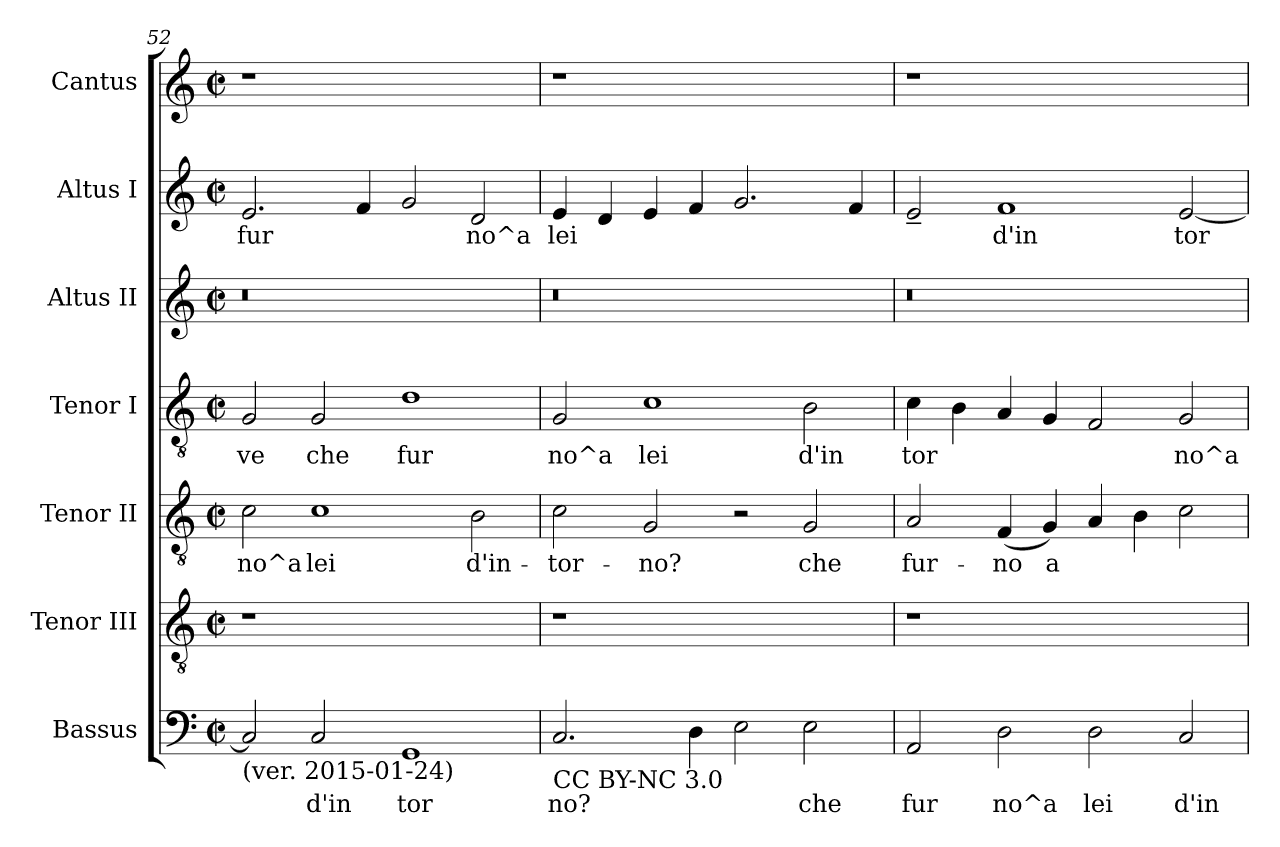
**kern	**text	**kern	**kern	**text	**kern	**text	**kern	**kern	**text	**kern
*part7	*part7	*part6	*part5	*part5	*part4	*part4	*part3	*part2	*part2	*part1
*staff7	*staff7	*staff6	*staff5	*staff5	*staff4	*staff4	*staff3	*staff2	*staff2	*staff1
*I"Bassus	*	*I"Tenor III	*I"Tenor II	*	*I"Tenor I	*	*I"Altus II	*I"Altus I	*	*I"Cantus
*clefF4	*	*clefGv2	*clefGv2	*	*clefGv2	*	*clefG2	*clefG2	*	*clefG2
*k[]	*	*k[]	*k[]	*	*k[]	*	*k[]	*k[]	*	*k[]
*C:	*	*C:	*C:	*	*C:	*	*C:	*C:	*	*C:
*M2/2	*	*M2/2	*M2/2	*	*M2/2	*	*M2/2	*M2/2	*	*M2/2
*met(c|)	*	*met(c|)	*met(c|)	*	*met(c|)	*	*met(c|)	*met(c|)	*	*met(c|)
=52	=52	=52	=52	=52	=52	=52	=52	=52	=52	=52
!LO:TX:b:t=(ver. 2015-01-24)	!	!	!	!	!	!	!	!	!	!
!	!LO:LY:b:cj	!	!	!LO:LY:b:cj	!	!LO:LY:b:cj	!	!	!LO:LY:b:cj	!
2C/]	.	1r	2c\	-no^a	2G/	ve	0r	2.e/	fur	1r
!	!LO:LY:b:cj	!	!	!LO:LY:b:cj	!	!LO:LY:b:cj	!	!	!	!
2C/	d'in	.	1c	lei	2G/	che	.	.	.	.
!	!	!	!	!	!	!	!	!	!LO:LY:b:cj	!
.	.	.	.	.	.	.	.	4f/	.	.
!	!LO:LY:b:cj	!	!	!	!	!LO:LY:b:cj	!	!	!LO:LY:b:cj	!
1GG	tor	1ryy	.	.	1d	fur	.	2g/	.	1ryy
!	!	!	!	!LO:LY:b:cj	!	!	!	!	!LO:LY:b:cj	!
.	.	.	2B\	d'in-	.	.	.	2d/	no^a	.
=53	=53	=53	=53	=53	=53	=53	=53	=53	=53	=53
!LO:TX:b:t=CC BY-NC 3.0	!	!	!	!	!	!	!	!	!	!
!	!LO:LY:b:cj	!	!	!LO:LY:b:cj	!	!LO:LY:b:cj	!	!	!LO:LY:b:cj	!
2.C/	no?	1r	2c\	-tor-	2G/	no^a	0r	4e/	lei	1r
!	!	!	!	!	!	!	!	!	!LO:LY:b:cj	!
.	.	.	.	.	.	.	.	4d/	.	.
!	!	!	!	!LO:LY:b:cj	!	!LO:LY:b:cj	!	!	!LO:LY:b:cj	!
.	.	.	2G/	-no?	1c	lei	.	4e/	.	.
!	!LO:LY:b:cj	!	!	!	!	!	!	!	!LO:LY:b:cj	!
4D\	.	.	.	.	.	.	.	4f/	.	.
!	!LO:LY:b:cj	!	!	!	!	!	!	!	!LO:LY:b:cj	!
2E\	.	1ryy	2r	.	.	.	.	2.g/	.	1ryy
!	!LO:LY:b:cj	!	!	!LO:LY:b:cj	!	!LO:LY:b:cj	!	!	!	!
2E\	che	.	2G/	che	2B\	d'in	.	.	.	.
!	!	!	!	!	!	!	!	!	!LO:LY:b:cj	!
.	.	.	.	.	.	.	.	4f/	.	.
!!LO:PB:g=z
=54	=54	=54	=54	=54	=54	=54	=54	=54	=54	=54
!	!LO:LY:b:cj	!	!	!LO:LY:b:cj	!	!LO:LY:b:cj	!	!	!LO:LY:b:cj	!
2AA/	fur	1r	2A/	fur-	4c\	tor	0r	2e~</	.	1r
!	!	!	!	!	!	!LO:LY:b:cj	!	!	!	!
.	.	.	.	.	4B\	.	.	.	.	.
!	!LO:LY:b:cj	!	!	!LO:LY:b:cj	!	!LO:LY:b:cj	!	!	!LO:LY:b:cj	!
2D\	no^a	.	(<4F/	-no	4A/	.	.	1f	d'in	.
!	!	!	!	!LO:LY:b:cj	!	!LO:LY:b:cj	!	!	!	!
.	.	.	4G/)	a	4G/	.	.	.	.	.
!	!LO:LY:b:cj	!	!	!LO:LY:b:cj	!	!LO:LY:b:cj	!	!	!	!
2D\	lei	1ryy	4A/	.	2F/	.	.	.	.	1ryy
!	!	!	!	!LO:LY:b:cj	!	!	!	!	!	!
.	.	.	4B\	.	.	.	.	.	.	.
!	!LO:LY:b:cj	!	!	!LO:LY:b:cj	!	!LO:LY:b:cj	!	!	!LO:LY:b:cj	!
2C/	d'in	.	2c\	.	2G/	no^a	.	[<2e/	tor	.
=	=	=	=	=	=	=	=	=	=	=
*-	*-	*-	*-	*-	*-	*-	*-	*-	*-	*-
